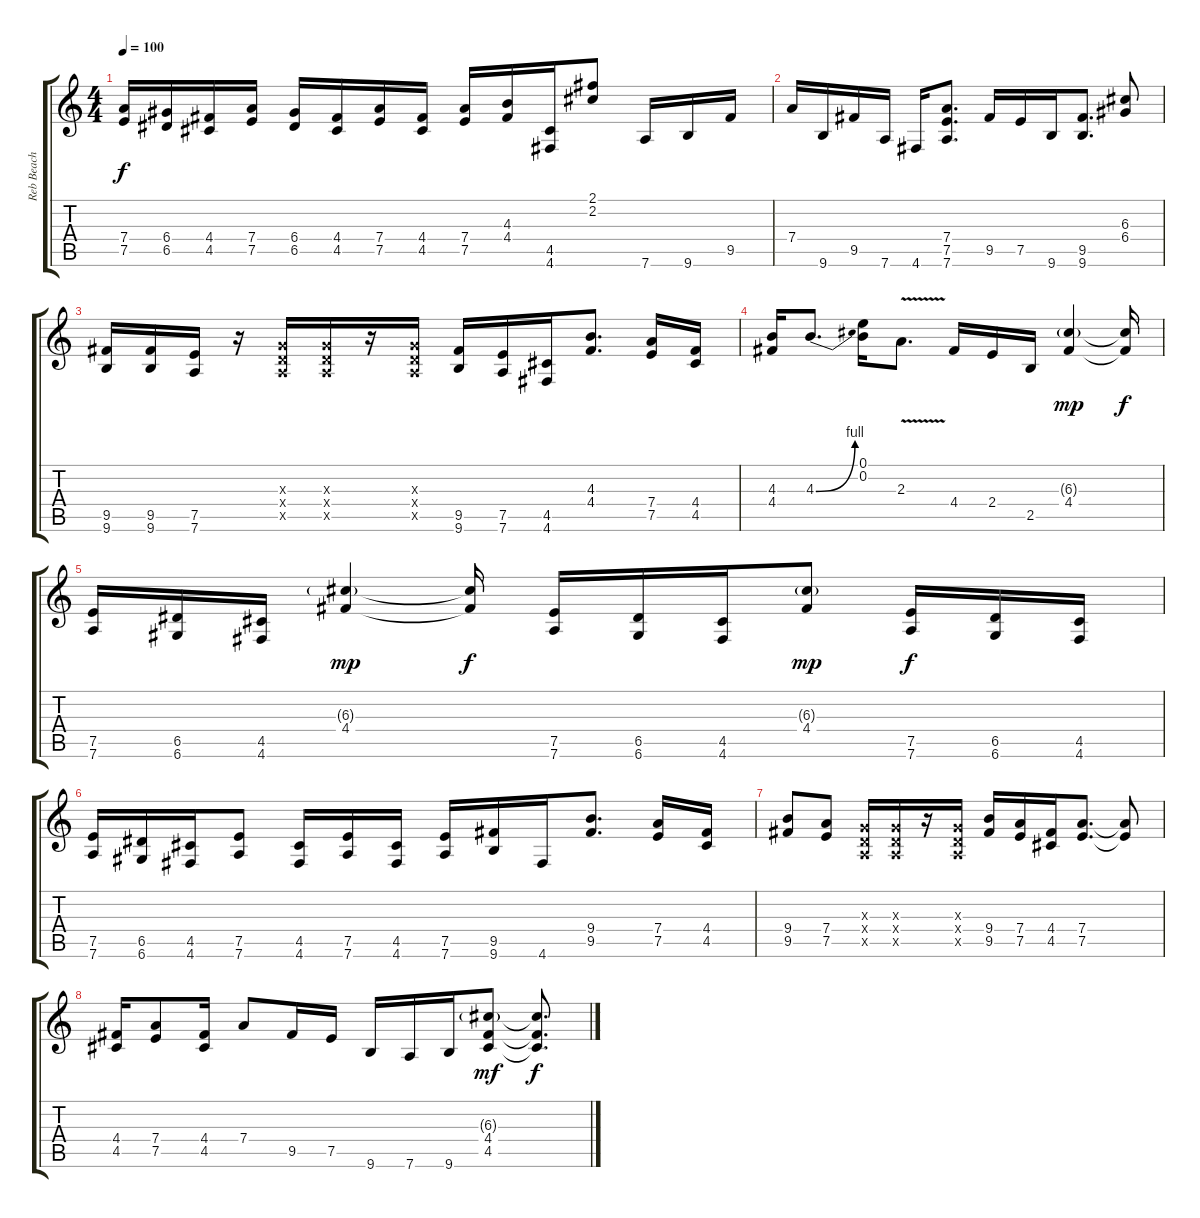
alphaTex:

\track ("Reb Beach" "Reb Beach") {instrument distortionguitar}
\staff {score tabs}
\tuning (E4 B3 G3 D3 A2 D2) {hide}
\ts (4 4)
\tempo 100
\clef g2
\ks c
(7.4 7.5).16{dy f} (6.4 6.5).16 (4.4 4.5).16 (7.4 7.5).16 (6.4 6.5).16 (4.4 4.5).16 (7.4 7.5).16 (4.4 4.5).16 (7.4 7.5).16 (4.3 4.4).16 (4.5 4.6).16 (2.1 2.2).8 7.6.16 9.6.16 9.5.16 |
7.4.16 9.6.16 9.5.16 7.6.16 4.6.16 (7.4 7.5 7.6).8{d} 9.5.16 7.5.16 9.6.16 (9.5 9.6).8{d} (6.3 6.4).8 |
(9.5 9.6).16 (9.5 9.6).16 (7.5 7.6).16 r.16 (0.3{x} 0.4{x} 0.5{x}).16 (0.3{x} 0.4{x} 0.5{x}).16 r.16 (0.3{x} 0.4{x} 0.5{x}).16 (9.5 9.6).16 (7.5 7.6).16 (4.5 4.6).16 (4.3 4.4).8{d} (7.4 7.5).16 (4.4 4.5).16 |
(4.3 4.4).16 4.3{be (bend 0 0 60 4)}.8{d} (0.1 0.2).16 2.3{v}.8{d} 4.4.16 2.4.16 2.5.16 (6.3{g} 4.4).4{dy mp} (6.3{t} 4.4{t}).16{dy f} |
(7.5 7.6).16 (6.5 6.6).16 (4.5 4.6).16 (6.3{g} 4.4).4{dy mp} (6.3{t} 4.4{t}).16{dy f} (7.5 7.6).16 (6.5 6.6).16 (4.5 4.6).16 (6.3{g} 4.4).8{dy mp} (7.5 7.6).16{dy f} (6.5 6.6).16 (4.5 4.6).16 |
(7.5 7.6).16 (6.5 6.6).16 (4.5 4.6).16 (7.5 7.6).8 (4.5 4.6).16 (7.5 7.6).16 (4.5 4.6).16 (7.5 7.6).16 (9.5 9.6).16 4.6.16 (9.4 9.5).8{d} (7.4 7.5).16 (4.4 4.5).16 |
(9.4 9.5).8 (7.4 7.5).8 (0.3{x} 0.4{x} 0.5{x}).16 (0.3{x} 0.4{x} 0.5{x}).16 r.16 (0.3{x} 0.4{x} 0.5{x}).16 (9.4 9.5).16 (7.4 7.5).16 (4.4 4.5).16 (7.4 7.5).8{d} (7.4{t} 7.5{t}).8 |
(4.4 4.5).16 (7.4 7.5).8 (4.4 4.5).16 7.4.8 9.5.16 7.5.16 9.6.16 7.6.16 9.6.16 (6.3{g} 4.4 4.5).8{dy mf} (6.3{t} 4.4{t} 4.5{t}).8{d dy f}
